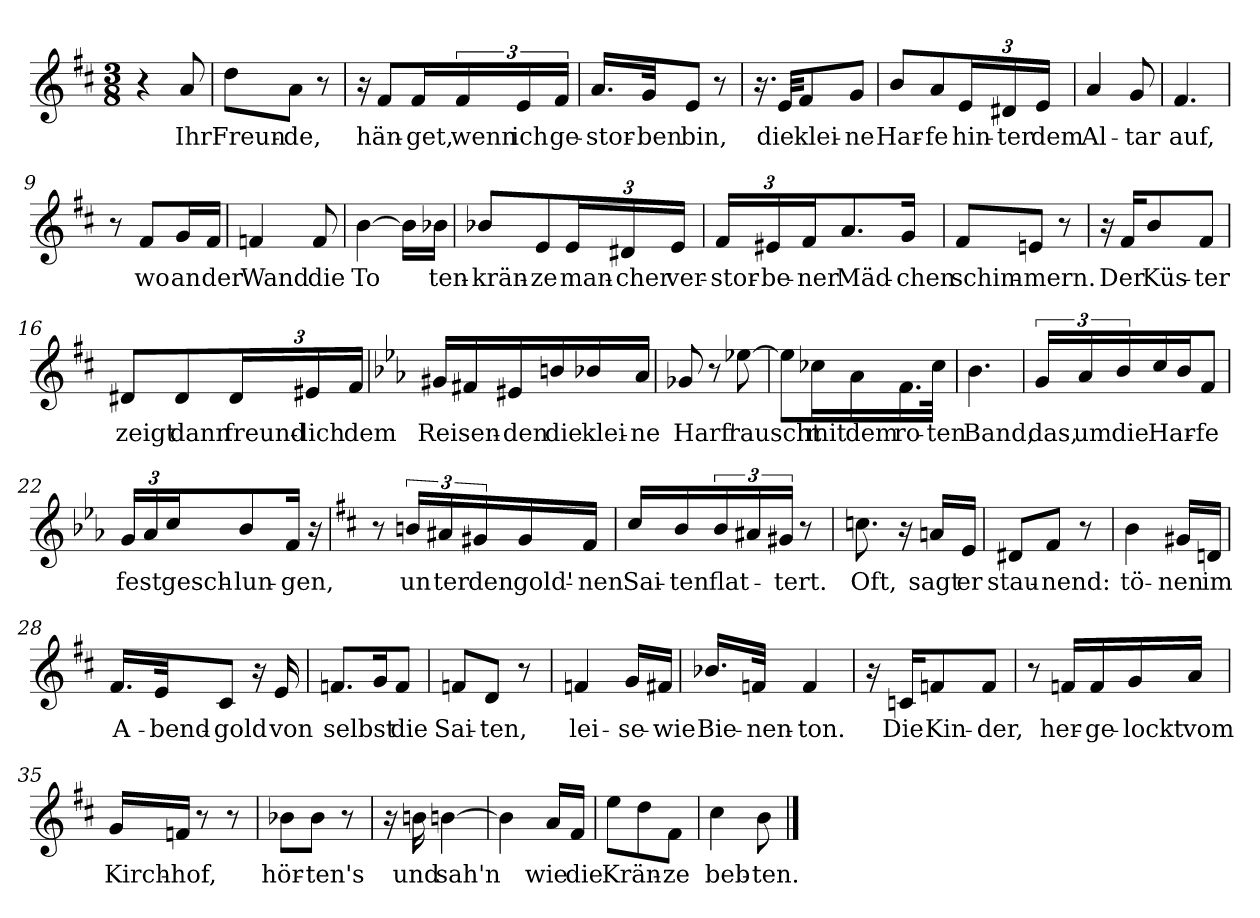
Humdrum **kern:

**kern	**text
*part1	*part1
*staff1	*staff1
*clefG2	*
*k[f#c#]	*
*M3/8	*
=1	=1
4r	.
!	!LO:LY:b
8a/	Ihr
=2	=2
!	!LO:LY:b
8dd\L	Freun-
!	!LO:LY:b
8a\J	-de,
8r	.
=3	=3
16r	.
!	!LO:LY:b
8f#/L	hän-
!	!LO:LY:b
16f#/L	-get,
!	!LO:LY:b
24f#/	wenn
!	!LO:LY:b
24e/	ich
!	!LO:LY:b
24f#/JJ	ge-
=4	=4
!	!LO:LY:b
16.a/LL	-stor-
!	!LO:LY:b
32g/JK	-ben
!	!LO:LY:b
8e/J	bin,
8r	.
=5	=5
16.r	.
!	!LO:LY:b
32e/KKL	die
!	!LO:LY:b
8f#/	klei-
!	!LO:LY:b
8g/J	-ne
=6	=6
!	!LO:LY:b
8b/L	Har-
!	!LO:LY:b
8a/	-fe
!	!LO:LY:b
24e/L	hin-
!	!LO:LY:b
24d#X/	-ter
!	!LO:LY:b
24e/JJ	dem
=7	=7
!	!LO:LY:b
4a/	Al-
!	!LO:LY:b
8g/	-tar
=8	=8
!	!LO:LY:b
4.f#/	auf,
!!LO:LB:g=z
=9	=9
8r	.
!	!LO:LY:b
8f#/L	wo
!	!LO:LY:b
16g/L	an
!	!LO:LY:b
16f#/JJ	der
=10	=10
!	!LO:LY:b
4fn/	Wand
!	!LO:LY:b
8f/	die
=11	=11
!	!LO:LY:b
[4b\	To
16b\LL]	.
!	!LO:LY:b
16b-X\JJ	-ten-
=12	=12
!	!LO:LY:b
8b-X/L	-krän-
!	!LO:LY:b
8e/	-ze
!	!LO:LY:b
24e/L	man-
!	!LO:LY:b
24d#X/	-cher
!	!LO:LY:b
24e/JJ	ver-
=13	=13
!	!LO:LY:b
24f#/LL	-stor-
!	!LO:LY:b
24e#X/	-be-
!	!LO:LY:b
24f#/J	-ner
!	!LO:LY:b
8.a/	Mäd-
!	!LO:LY:b
16g/Jk	-chen
=14	=14
!	!LO:LY:b
8f#/L	schim-
!	!LO:LY:b
8en/J	-mern.
8r	.
=15	=15
16r	.
!	!LO:LY:b
16f#/KL	Der
!	!LO:LY:b
8b/	Küs-
!	!LO:LY:b
8f#/J	-ter
!!LO:LB:g=z
=16	=16
!	!LO:LY:b
8d#X/L	zeigt
!	!LO:LY:b
8d#/	dann
!	!LO:LY:b
24d#/L	freund-
!	!LO:LY:b
24e#X/	-lich
!	!LO:LY:b
24f#/JJ	dem
=17	=17
*k[b-e-a-]	*
!	!LO:LY:b
16g#X/LL	Rei
!	!LO:LY:b
16f#X/	-sen-
!	!LO:LY:b
16e#X/	-den
!	!LO:LY:b
16bn/	die
!	!LO:LY:b
16b-X/	klei-
!	!LO:LY:b
16a-/JJ	-ne
=18	=18
!	!LO:LY:b
8g-X/	Harf'
8r	.
!	!LO:LY:b
[8ee-X\	rauscht
=19	=19
8ee-\L]	.
!	!LO:LY:b
16cc-X\L	mit
!	!LO:LY:b
16a-\	dem
!	!LO:LY:b
16.f\	ro-
!	!LO:LY:b
32cc-\JJk	-ten
=20	=20
!	!LO:LY:b
4.b-\	Band,
!!LO:LB:g=z
=21	=21
!	!LO:LY:b
24g/LL	das,
!	!LO:LY:b
24a-/	um
!	!LO:LY:b
24b-/	die
!	!LO:LY:b
16cc/	Har-
16b-/J	.
!	!LO:LY:b
8f/J	-fe
=22	=22
!	!LO:LY:b
24g/LL	fest
24a-/	.
!	!LO:LY:b
24cc/J	gesch-
!	!LO:LY:b
8b-/	-lun-
!	!LO:LY:b
16f/Jk	-gen,
16r	.
=23	=23
*k[f#c#]	*
8r	.
!	!LO:LY:b
24bn/LL	un
!	!LO:LY:b
24a#X/	-ter
!	!LO:LY:b
24g#X/	den
!	!LO:LY:b
16g#/	gold'-
!	!LO:LY:b
16f#/JJ	-nen
=24	=24
!	!LO:LY:b
16cc#/LL	Sai-
!	!LO:LY:b
16b/	-ten
!	!LO:LY:b
24b/	flat-
24a#X/	.
!	!LO:LY:b
24g#X/JJ	-tert.
8r	.
=25	=25
!	!LO:LY:b
8.ccn\	Oft,
16r	.
!	!LO:LY:b
16an/LL	sagt
!	!LO:LY:b
16e/JJ	er
=26	=26
!	!LO:LY:b
8d#X/L	stau-
!	!LO:LY:b
8f#/J	-nend:
8r	.
!!LO:LB:g=z
=27	=27
!	!LO:LY:b
4b\	tö-
!	!LO:LY:b
16g#X/LL	-nen
!	!LO:LY:b
16dn/JJ	im
=28	=28
!	!LO:LY:b
16.f#/LL	A-
!	!LO:LY:b
32e/JK	-bend-
!	!LO:LY:b
8c#/J	-gold
16r	.
!	!LO:LY:b
16e/	von
=29	=29
!	!LO:LY:b
8.fn/L	selbst
16g/K	.
!	!LO:LY:b
8f/J	die
=30	=30
!	!LO:LY:b
8fn/L	Sai-
!	!LO:LY:b
8d/J	-ten,
8r	.
=31	=31
!	!LO:LY:b
4fn/	lei-
!	!LO:LY:b
16g/LL	-se-
!	!LO:LY:b
16f#X/JJ	wie
=32	=32
!	!LO:LY:b
16.b-X/LL	Bie-
!	!LO:LY:b
32fn/JJk	-nen-
!	!LO:LY:b
4f/	-ton.
=33	=33
16r	.
!	!LO:LY:b
16cn/KL	Die
!	!LO:LY:b
8fn/	Kin-
!	!LO:LY:b
8f/J	-der,
=34	=34
8r	.
!	!LO:LY:b
16fn/LL	her-
!	!LO:LY:b
16f/	-ge-
!	!LO:LY:b
16g/	-lockt
!	!LO:LY:b
16a/JJ	vom
!!LO:LB:g=z
=35	=35
!	!LO:LY:b
16g/LL	Kirch-
!	!LO:LY:b
16fn/JJ	-hof,
8r	.
8r	.
=36	=36
!	!LO:LY:b
8b-X\L	hör-
!	!LO:LY:b
8b-\J	-ten's
8r	.
=37	=37
16r	.
!	!LO:LY:b
16bn\	und
!	!LO:LY:b
[4bn\	sah'n
=38	=38
4bn\]	.
!	!LO:LY:b
16a/LL	wie
!	!LO:LY:b
16f#/JJ	die
=39	=39
!	!LO:LY:b
8ee\L	Krän-
8dd\	.
!	!LO:LY:b
8f#\J	-ze
=40	=40
!	!LO:LY:b
4cc#\	beb-
!	!LO:LY:b
8b\	-ten.
==	==
*-	*-
